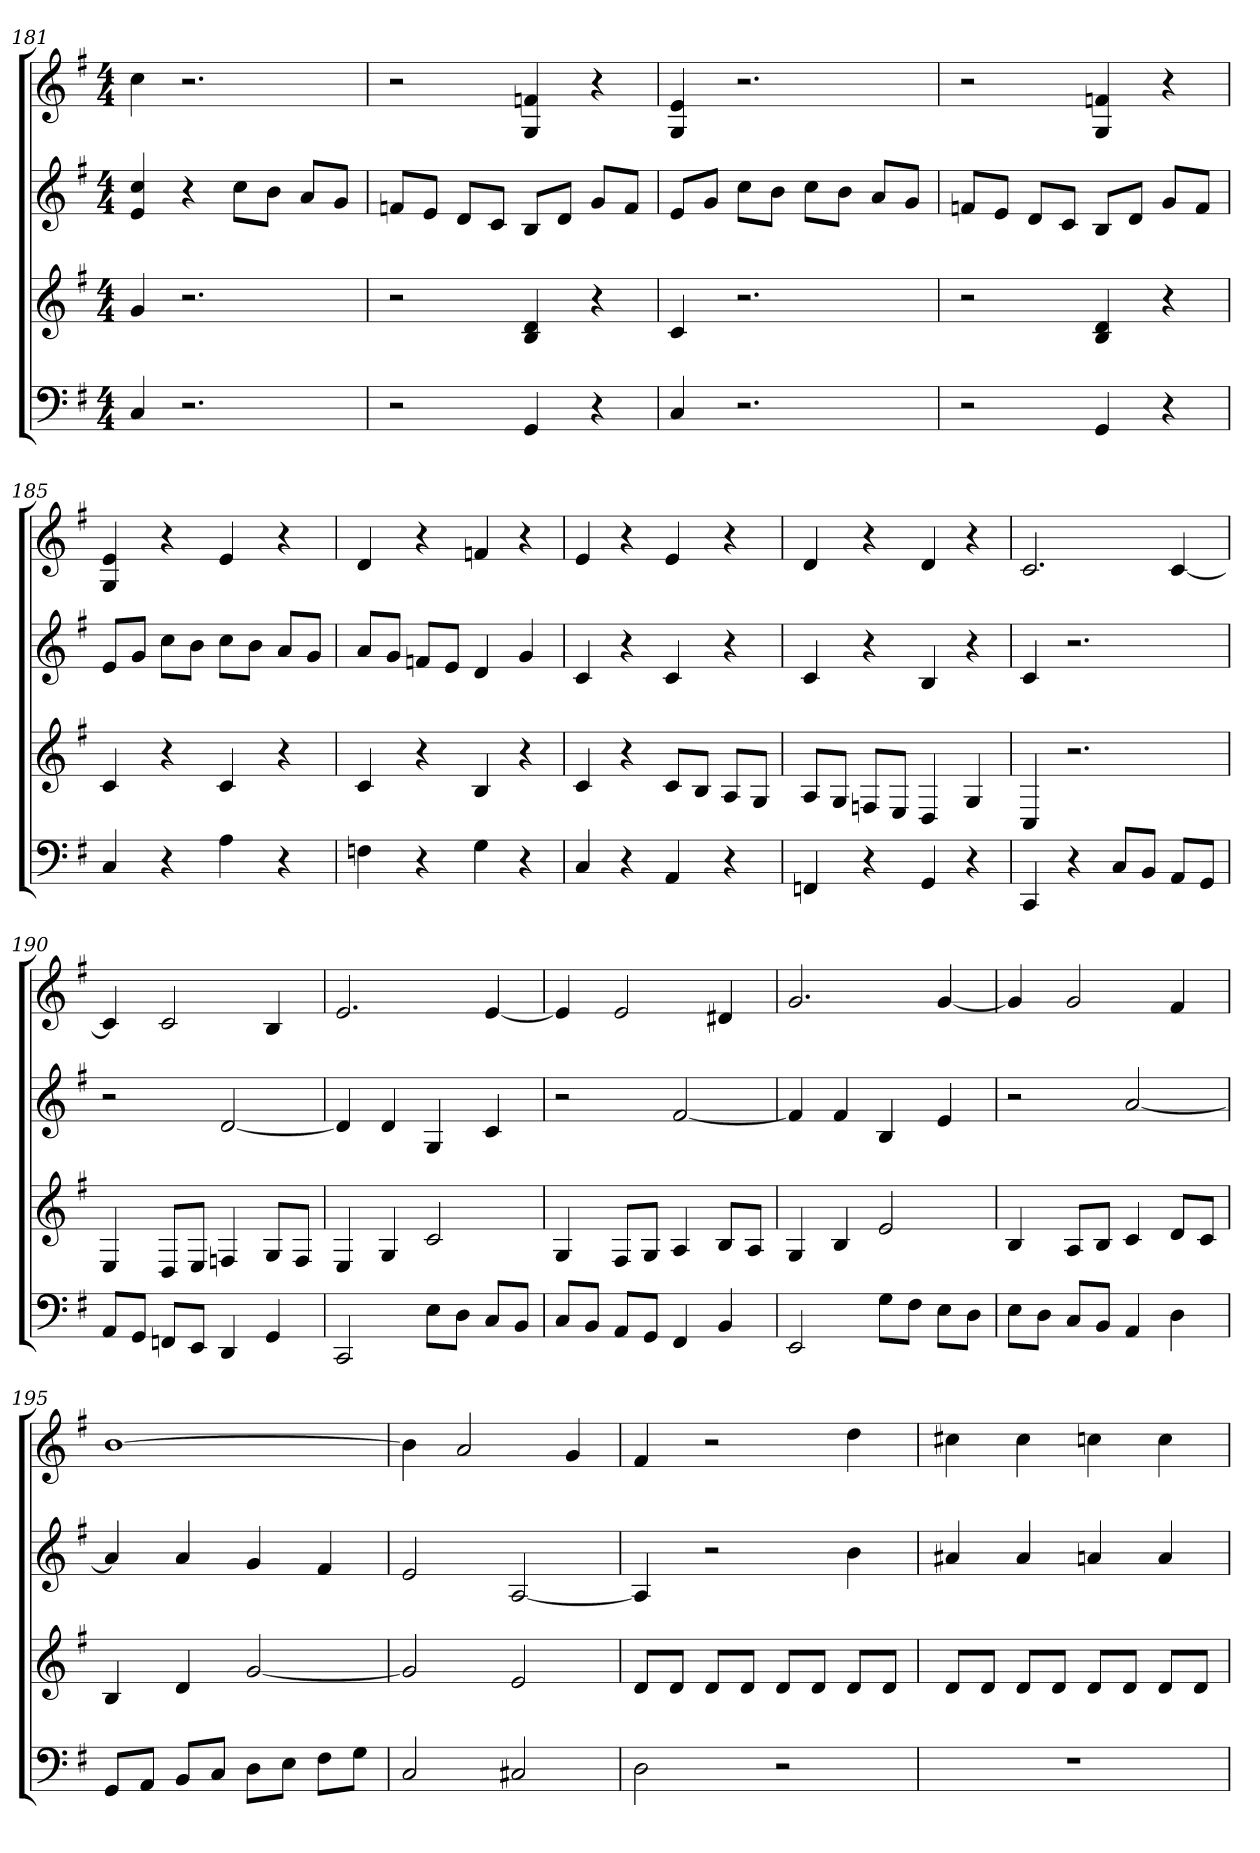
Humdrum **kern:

**kern	**kern	**kern	**kern
*part4	*part3	*part2	*part1
*staff4	*staff3	*staff2	*staff1
*k[f#]	*k[f#]	*k[f#]	*k[f#]
*G:	*G:	*G:	*G:
*M4/4	*M4/4	*M4/4	*M4/4
=181	=181	=181	=181
4C	4g	4e 4cc	4cc
2.r	2.r	4r	2.r
.	.	8ccL	.
.	.	8bJ	.
.	.	8aL	.
.	.	8gJ	.
=182	=182	=182	=182
2r	2r	8fnL	2r
.	.	8eJ	.
.	.	8dL	.
.	.	8cJ	.
4GG	4B 4d	8BL	4G 4fn
.	.	8dJ	.
4r	4r	8gL	4r
.	.	8fJ	.
=183	=183	=183	=183
4C	4c	8eL	4G 4e
.	.	8gJ	.
2.r	2.r	8ccL	2.r
.	.	8bJ	.
.	.	8ccL	.
.	.	8bJ	.
.	.	8aL	.
.	.	8gJ	.
=184	=184	=184	=184
2r	2r	8fnL	2r
.	.	8eJ	.
.	.	8dL	.
.	.	8cJ	.
4GG	4B 4d	8BL	4G 4fn
.	.	8dJ	.
4r	4r	8gL	4r
.	.	8fJ	.
=185	=185	=185	=185
4C	4c	8eL	4G 4e
.	.	8gJ	.
4r	4r	8ccL	4r
.	.	8bJ	.
4A	4c	8ccL	4e
.	.	8bJ	.
4r	4r	8aL	4r
.	.	8gJ	.
=186	=186	=186	=186
4Fn	4c	8aL	4d
.	.	8gJ	.
4r	4r	8fnL	4r
.	.	8eJ	.
4G	4B	4d	4fn
4r	4r	4g	4r
=187	=187	=187	=187
4C	4c	4c	4e
4r	4r	4r	4r
4AA	8cL	4c	4e
.	8BJ	.	.
4r	8AL	4r	4r
.	8GJ	.	.
=188	=188	=188	=188
4FFn	8AL	4c	4d
.	8GJ	.	.
4r	8FnL	4r	4r
.	8EJ	.	.
4GG	4D	4B	4d
4r	4G	4r	4r
=189	=189	=189	=189
4CC	4C	4c	2.c
4r	2.r	2.r	.
8CL	.	.	.
8BBJ	.	.	.
8AAL	.	.	[4c
8GGJ	.	.	.
=190	=190	=190	=190
8AAL	4E	2r	4c]
8GGJ	.	.	.
8FFnL	8DL	.	2c
8EEJ	8EJ	.	.
4DD	4Fn	[2d	.
4GG	8GL	.	4B
.	8FJ	.	.
=191	=191	=191	=191
2CC	4E	4d]	2.e
.	4G	4d	.
8EL	2c	4G	.
8DJ	.	.	.
8CL	.	4c	[4e
8BBJ	.	.	.
=192	=192	=192	=192
8CL	4G	2r	4e]
8BBJ	.	.	.
8AAL	8F#L	.	2e
8GGJ	8GJ	.	.
4FF#	4A	[2f#	.
4BB	8BL	.	4d#X
.	8AJ	.	.
=193	=193	=193	=193
2EE	4G	4f#]	2.g
.	4B	4f#	.
8GL	2e	4B	.
8F#J	.	.	.
8EL	.	4e	[4g
8DJ	.	.	.
=194	=194	=194	=194
8EL	4B	2r	4g]
8DJ	.	.	.
8CL	8AL	.	2g
8BBJ	8BJ	.	.
4AA	4c	[2a	.
4D	8dL	.	4f#
.	8cJ	.	.
=195	=195	=195	=195
8GGL	4B	4a]	[1b
8AAJ	.	.	.
8BBL	4d	4a	.
8CJ	.	.	.
8DL	[2g	4g	.
8EJ	.	.	.
8F#L	.	4f#	.
8GJ	.	.	.
=196	=196	=196	=196
2C	2g]	2e	4b]
.	.	.	2a
2C#X	2e	[2A	.
.	.	.	4g
=197	=197	=197	=197
2D	8dL	4A]	4f#
.	8dJ	.	.
.	8dL	2r	2r
.	8dJ	.	.
2r	8dL	.	.
.	8dJ	.	.
.	8dL	4b	4dd
.	8dJ	.	.
=198	=198	=198	=198
1r	8dL	4a#X	4cc#X
.	8dJ	.	.
.	8dL	4a#	4cc#
.	8dJ	.	.
.	8dL	4an	4ccn
.	8dJ	.	.
.	8dL	4a	4cc
.	8dJ	.	.
=	=	=	=
*-	*-	*-	*-
